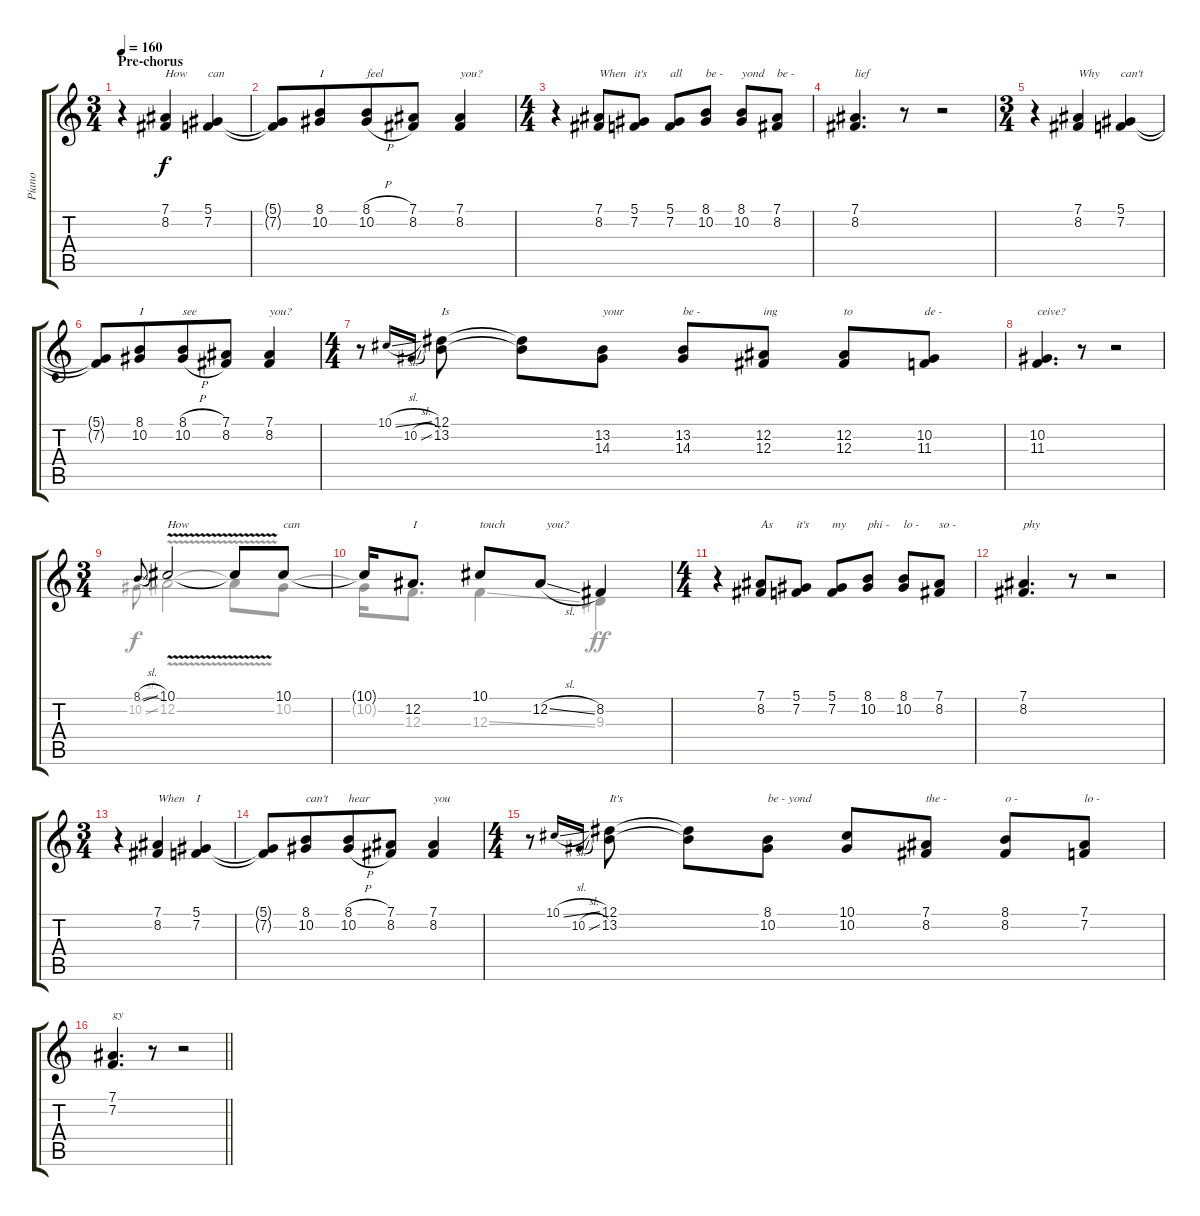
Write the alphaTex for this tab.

\track ("Piano" "Piano") {instrument electricgrandpiano}
\staff {score tabs}
\tuning (Eb4 Bb3 Gb3 Db3 Ab2 Eb2) {hide}
\voice
\ts (3 4)
\section ("" "Pre-chorus")
\tempo 160
\clef g2
\ks c
r.4{dy f} (7.1 8.2).4{txt "How"} (5.1 7.2).4{txt "can"} |
(5.1{t} 7.2{t}).8 (8.1 10.2).8{txt "I" beam merge} (8.1{h} 10.2{h}).8{txt "feel"} (7.1 8.2).8 (7.1 8.2).4{txt "you?"} |
\ts (4 4)
r.4 (7.1 8.2).8{txt "When"} (5.1 7.2).8{txt "it's"} (5.1 7.2).8{txt "all"} (8.1 10.2).8{txt "be -"} (8.1 10.2).8{txt "yond"} (7.1 8.2).8{txt "be -"} |
(7.1 8.2).4{d txt "lief"} r.8 r.2 |
\ts (3 4)
r.4 (7.1 8.2).4{txt "Why"} (5.1 7.2).4{txt "can't"} |
(5.1{t} 7.2{t}).8 (8.1 10.2).8{txt "I" beam merge} (8.1{h} 10.2{h}).8{txt "see"} (7.1 8.2).8 (7.1 8.2).4{txt "you?"} |
\ts (4 4)
r.8 10.1{sl}.16{gr onbeat} 10.2{sl}.16{gr onbeat} (12.1 13.2).8{txt "Is"} (12.1{t} 13.2{t}).8 (13.2 14.3).8{txt "your"} (13.2 14.3).8{txt "be -"} (12.2 12.3).8{txt "ing"} (12.2 12.3).8{txt "to"} (10.2 11.3).8{txt "de -"} |
(10.2 11.3).4{d txt "ceive?"} r.8 r.2 |
\ts (3 4)
8.1{sl}.8{gr onbeat} 10.1{v}.2{txt "How"} 10.1{t}.8 10.1.8{txt "can"} |
10.1{t}.16 12.2.8{d txt "I"} 10.1.8{txt "touch"} 12.2{sl}.8{txt "  you?"} 8.2.4 |
\ts (4 4)
r.4 (7.1 8.2).8{txt "As"} (5.1 7.2).8{txt "it's"} (5.1 7.2).8{txt "my"} (8.1 10.2).8{txt "phi -"} (8.1 10.2).8{txt "lo -"} (7.1 8.2).8{txt "so -"} |
(7.1 8.2).4{d txt "phy"} r.8 r.2 |
\ts (3 4)
r.4 (7.1 8.2).4{txt "When"} (5.1 7.2).4{txt "I"} |
(5.1{t} 7.2{t}).8 (8.1 10.2).8{txt "can't" beam merge} (8.1{h} 10.2{h}).8{txt "hear"} (7.1 8.2).8 (7.1 8.2).4{txt "you"} |
\ts (4 4)
r.8 10.1{sl}.16{gr onbeat} 10.2{sl}.16{gr onbeat} (12.1 13.2).8{txt "It's"} (12.1{t} 13.2{t}).8 (8.1 10.2).8{txt "be - yond"} (10.1 10.2).8 (7.1 8.2).8{txt "the -"} (8.1 8.2).8{txt "o -"} (7.1 7.2).8{txt "lo -"} |
\barLineRight lightlight
(7.1 7.2).4{d txt "gy"} r.8 r.2
\voice
\clef g2
\ottava regular
\simile none
\ks c
|
|
|
|
|
|
|
|
10.2{sl}.8{gr onbeat} 12.2{v}.2 12.2{t}.8 10.2.8 |
10.2{t}.16 12.3.8{d} 12.3{ss}.4 9.3.4{dy ff} |
|
|
|
|
|
\barLineRight lightlight
